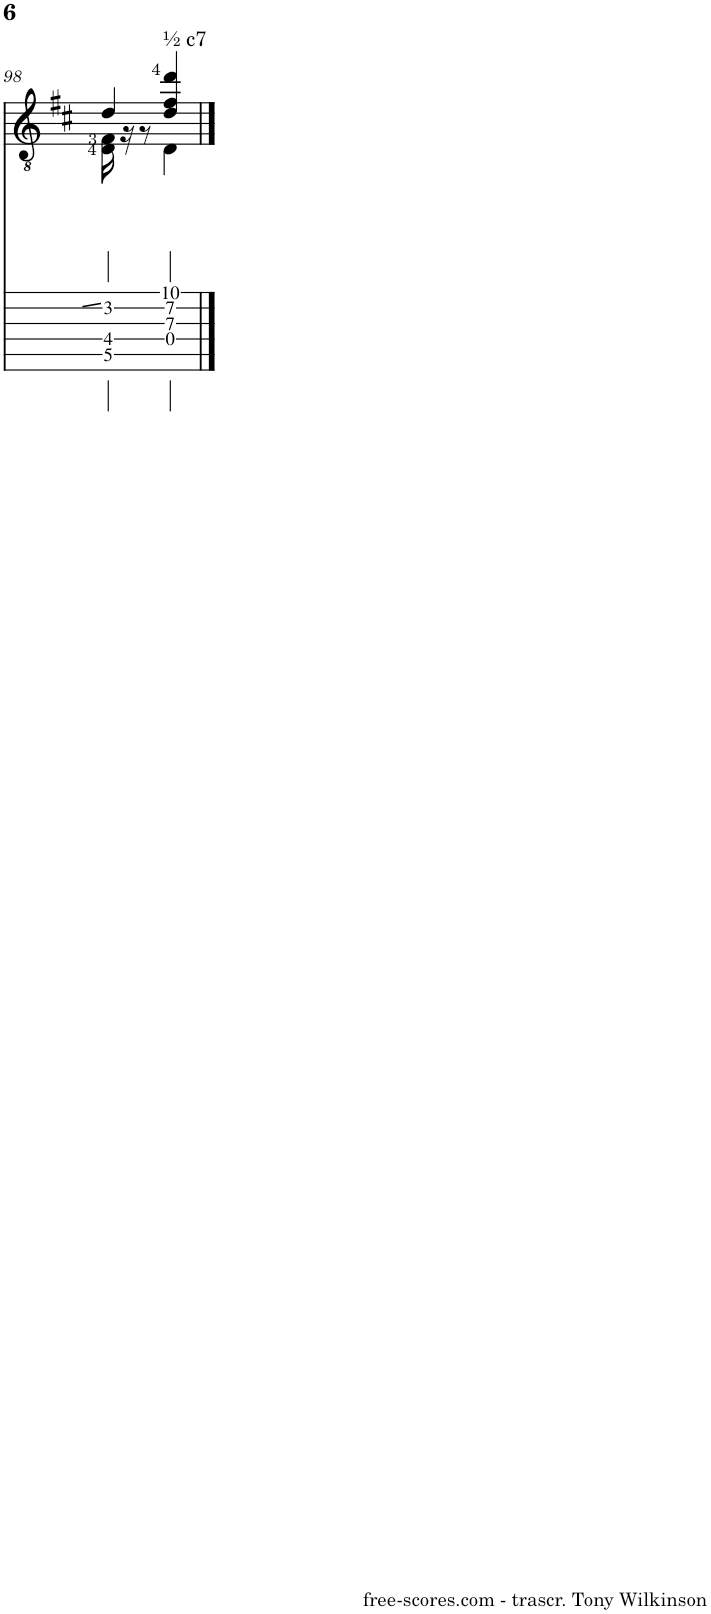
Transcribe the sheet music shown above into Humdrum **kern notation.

**kern	**kern
*part2	*part1
*staff2	*staff1
*I"Chitarra classica (Intavolatura)	*I"Classical Guitar
!!LO:PB:g=z
*	*clefGv2
*k[f#c#]	*k[f#c#]
*M2/4	*M2/4
=98	=98
*^	*^
4d/	4D\ 4F#\	4d/	16D\ 16F#\
.	.	.	16r
.	.	.	8r
!	!	!LO:TX:a:t=½ c7	!
4d/ 4f#/ 4dd/	4D\	4d/ 4f#/ 4dd/	4D\
*v	*v	*	*
*	*v	*v
==	==
*-	*-
